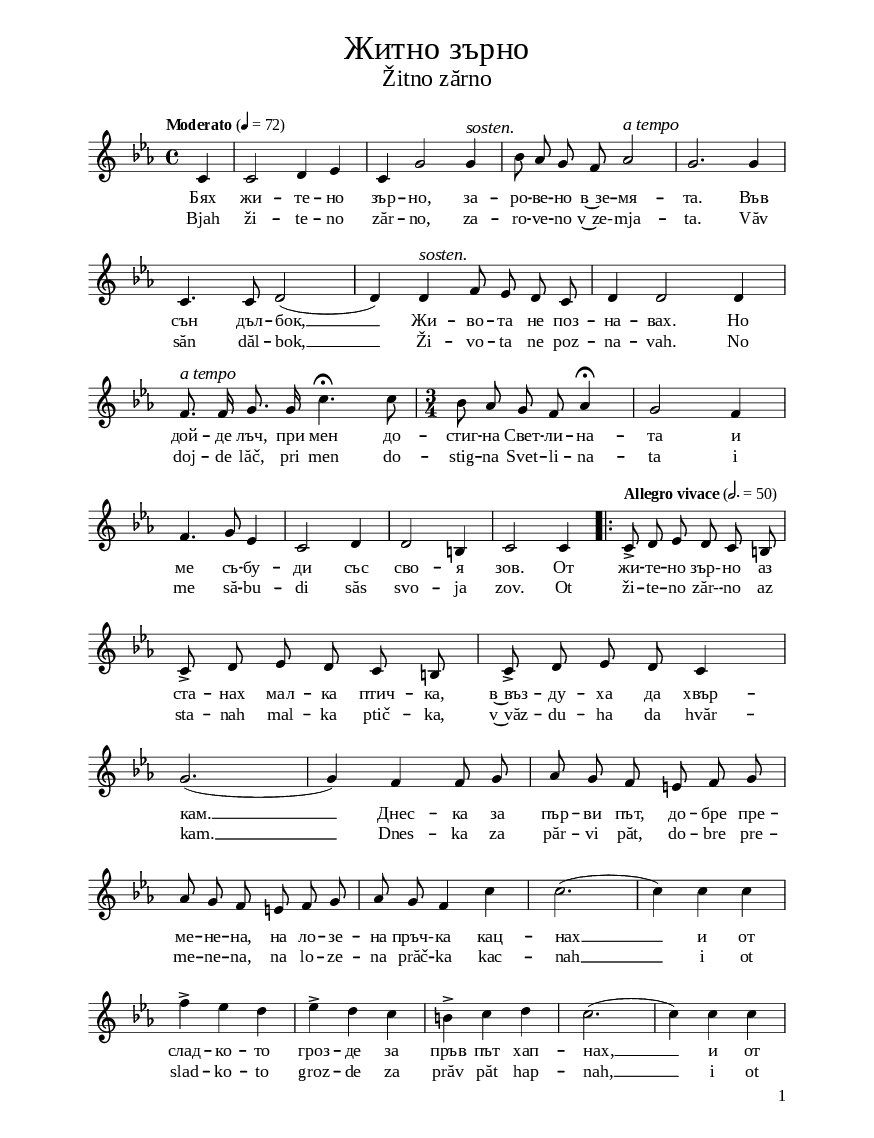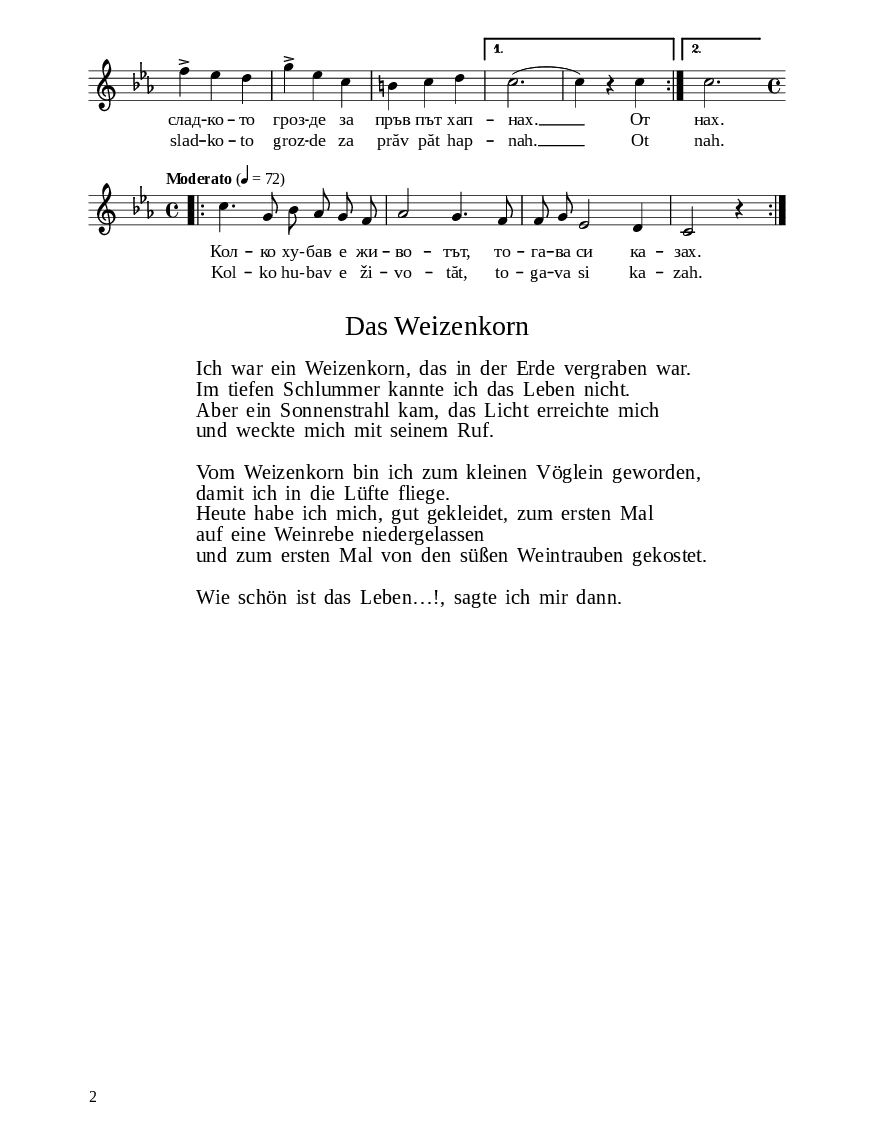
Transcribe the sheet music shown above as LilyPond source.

\version "2.24.1"

% include paper part and global functions
\include "include/globals.ily"

\bookpart {
  \label #'ref176
  \tocItem \markup "Житно зърно – Žitno zărno "
  \include "include/bookpart-paper.ily"
  \score {
    \include "include/score-layout.ily"

    \new Voice \relative c' {
      \clef treble
      \key c \minor
      \time 4/4
      \tempoFunc "Moderato" 4 "72"
      \autoBeamOff
      \partial 4
      c4 | c2 d4 es | c g'2 g4^\markup { \large \italic "sosten."} | bes8 as g f as2^\markup { \large \italic "a tempo"} | g2. g4 | \break

      c,4. c8 d2 (| d4) d^\markup { \large \italic "sosten."} f8 es d c | d4 d2 d4 |\break

      f8.^\markup { \large \italic "a tempo"} f16 g8. g16 c4. \fermata c8 | \time 3/4 bes as g f as4 \fermata | g2 f4 | \break

      f4. g8 es4 | c2 d4 | d2 b4 | c2 c4 | \repeat volta 2 {

        \tempoFunc "Allegro vivace" 2. "50"
        c8 -> d es d c b | |\break

        c -> d es d c  b | c -> d es d c 4 | \break

        g'2. (|g4) f f8 g8 | as g f e f g | \break

        as8 g f e f g | as g f4 c'4 | c2. (| c4) c c | \break

        f -> es d | es -> d c | b -> c d | c2. ( | c4)  c c  | \break

        f -> es d | g -> es c | b c d |
      }
      \alternative {
        {
          c2. ( | c4)  r4 c4  |
        }  {c2. \bar "||"  \break }
      }

      \repeat volta 2 {
        \time 4/4
        \tempoFunc "Moderato" 4 "72"
        \bar ".|:" c4. g8 bes as g f | as2 g4. f8 | f g es2 d4 | c2 r4
      }
    }

    \addlyrics {
      Бях жи -- те -- но зър -- но, за -- ро -- ве -- но в~зе -- мя -- та.

      Във сън дъл -- бок, __ Жи -- во -- та не поз -- на -- вах.

      Но дой -- де лъч, при мен до -- стиг -- на Свет -- ли -- на -- та

      и ме съ -- бу -- ди със сво -- я зов.

      От жи -- те -- но "зър-" -- но аз ста -- нах мал -- ка птич -- ка,

      в~въз -- ду -- ха да хвър -- кам. __

      Днес -- ка за пър -- ви път, до -- бре пре -- ме -- не -- на,

      на ло -- зе -- на "пръч-" -- ка кац -- нах __ и от слад -- ко -- то гроз -- де

      за пръв път хап -- нах, __ и от слад -- ко -- то гроз -- де

      за пръв път хап -- нах. __ От нах.

      Кол -- ко "ху-" -- бав е жи -- во -- тът, то -- га -- ва си ка -- зах.}
      \addlyrics {
        Bjah ži -- te -- no zăr -- no, za -- ro -- ve -- no "v~ze-" -- mja -- ta.

        Văv săn dăl -- bok, __ Ži -- vo -- ta ne poz -- na -- vah.

        No doj -- de lăč, pri men do -- stig -- na Svet -- li -- na -- ta

        i me să -- bu -- di săs svo -- ja zov.

        Ot ži -- te -- no "zăr-" -- no az sta -- nah mal -- ka ptič -- ka,

        v~văz -- du -- ha da hvăr -- kam. __

        Dnes -- ka za păr -- vi păt, do -- bre pre -- me -- ne -- na,

        na lo -- ze -- na prăč -- ka kac -- nah __ i ot slad -- ko -- to groz -- de

        za prăv păt hap -- nah, __ i ot slad -- ko -- to groz -- de

        za prăv păt hap -- nah. __ Ot nah.

        Kol -- ko "hu-" -- bav e ži -- vo -- tăt, to -- ga -- va si ka -- zah.}

        \header {
          title = \titleFunc "Житно зърно" "Žitno zărno"
        }

        \midi{}

      } % score



      % include foreign translation(s) of the song
      \version "2.24.0"

\markup \fill-line { \fontsize #deTitleFontSize "Das Weizenkorn" }
\markup \null
\markup \null
\markup \fontsize #deCoupletFontSize {
  \hspace #8
  \override #`(baseline-skip . ,deCoupletBaselineSkip)

  \column {

 \line { "   "Ich war ein Weizenkorn, das in der Erde vergraben war.}

 \line { "   "Im tiefen Schlummer kannte ich das Leben nicht.}

 \line { "   "Aber ein Sonnenstrahl kam, das Licht erreichte mich}

 \line { "   "und weckte mich mit seinem Ruf. }
 \line { " " }

 \line { "   "Vom Weizenkorn bin ich zum kleinen Vöglein geworden,}

 \line { "   "damit ich in die Lüfte fliege. }

 \line { "   "Heute habe ich mich, gut gekleidet, zum ersten Mal}

 \line { "   "auf eine Weinrebe niedergelassen }

 \line { "   "und zum ersten Mal von den süßen Weintrauben gekostet.}
 \line { " " }

 \line { "   "Wie schön ist das Leben…!, sagte ich mir dann. }


  }
}


    } % bookpart

    % Più mosso
    %
